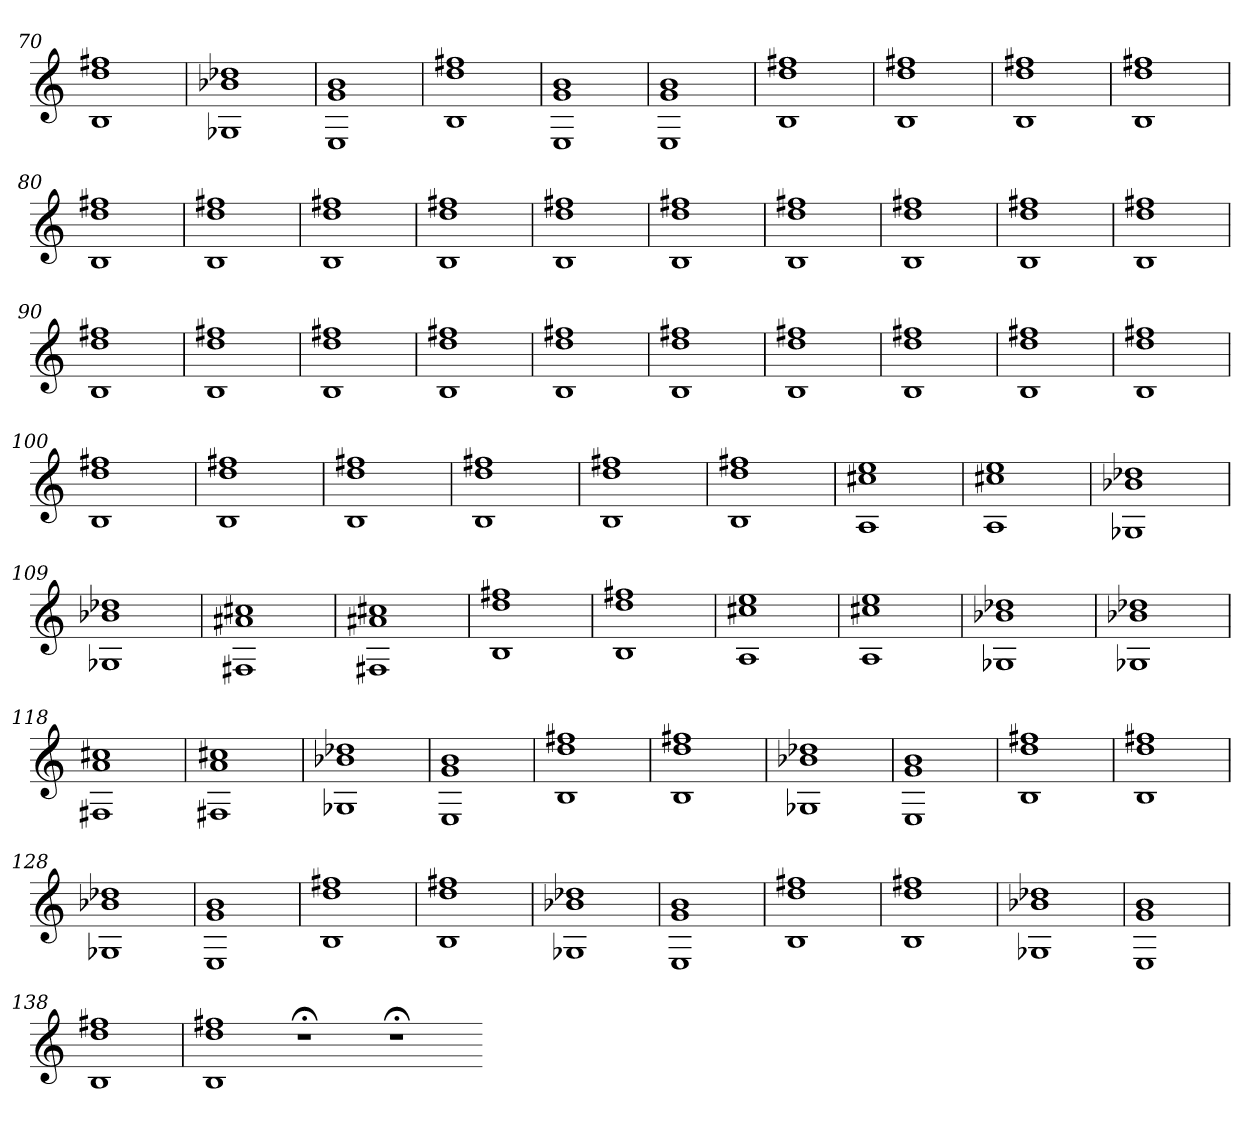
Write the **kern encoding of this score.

**kern
*part1
*staff1
=70
1B 1dd 1ff#X
=71
1G-X 1b-X 1dd-X
=72
1E 1g 1b
=73
1B 1dd 1ff#X
=74
1E 1g 1b
=75
1E 1g 1b
=76
1B 1dd 1ff#X
=77
1B 1dd 1ff#X
=78
1B 1dd 1ff#X
=79
1B 1dd 1ff#X
=80
1B 1dd 1ff#X
=81
1B 1dd 1ff#X
=82
1B 1dd 1ff#X
=83
1B 1dd 1ff#X
=84
1B 1dd 1ff#X
=85
1B 1dd 1ff#X
=86
1B 1dd 1ff#X
=87
1B 1dd 1ff#X
=88
1B 1dd 1ff#X
=89
1B 1dd 1ff#X
=90
1B 1dd 1ff#X
=91
1B 1dd 1ff#X
=92
1B 1dd 1ff#X
=93
1B 1dd 1ff#X
=94
1B 1dd 1ff#X
=95
1B 1dd 1ff#X
=96
1B 1dd 1ff#X
=97
1B 1dd 1ff#X
=98
1B 1dd 1ff#X
=99
1B 1dd 1ff#X
=100
1B 1dd 1ff#X
=101
1B 1dd 1ff#X
=102
1B 1dd 1ff#X
=103
1B 1dd 1ff#X
=104
1B 1dd 1ff#X
=105
1B 1dd 1ff#X
=106
1A 1cc#X 1ee
=107
1A 1cc#X 1ee
=108
1G-X 1b-X 1dd-X
=109
1G-X 1b-X 1dd-X
=110
1F#X 1a#X 1cc#X
=111
1F#X 1a#X 1cc#X
=112
1B 1dd 1ff#X
=113
1B 1dd 1ff#X
=114
1A 1cc#X 1ee
=115
1A 1cc#X 1ee
=116
1G-X 1b-X 1dd-X
=117
1G-X 1b-X 1dd-X
=118
1F#X 1a 1cc#X
=119
1F#X 1a 1cc#X
=120
1G-X 1b-X 1dd-X
=121
1E 1g 1b
=122
1B 1dd 1ff#X
=123
1B 1dd 1ff#X
=124
1G-X 1b-X 1dd-X
=125
1E 1g 1b
=126
1B 1dd 1ff#X
=127
1B 1dd 1ff#X
=128
1G-X 1b-X 1dd-X
=129
1E 1g 1b
=130
1B 1dd 1ff#X
=131
1B 1dd 1ff#X
=132
1G-X 1b-X 1dd-X
=133
1E 1g 1b
=134
1B 1dd 1ff#X
=135
1B 1dd 1ff#X
=136
1G-X 1b-X 1dd-X
=137
1E 1g 1b
=138
1B 1dd 1ff#X
=139
1B 1dd 1ff#X
1r;<
1r;<
=-
*-
